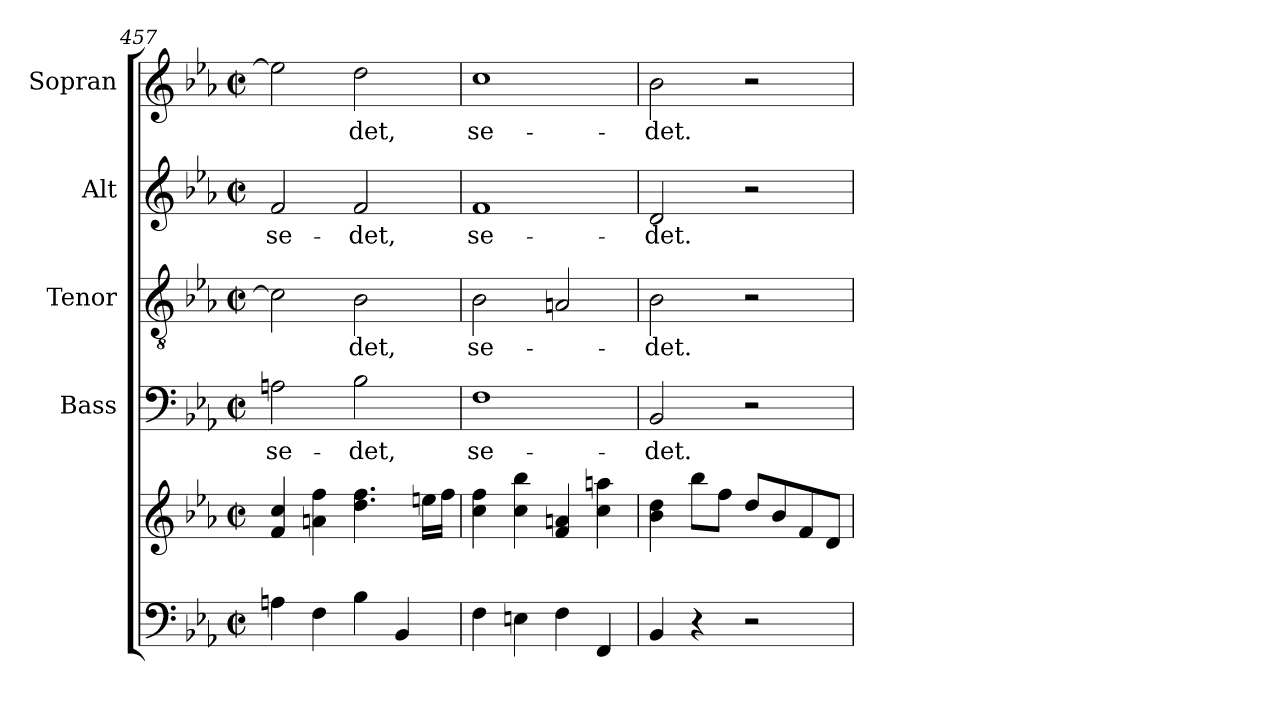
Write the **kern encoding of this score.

**kern	**kern	**kern	**text	**kern	**text	**kern	**text	**kern	**text
*part5	*part5	*part4	*part4	*part3	*part3	*part2	*part2	*part1	*part1
*staff6	*staff5	*staff4	*staff4	*staff3	*staff3	*staff2	*staff2	*staff1	*staff1
*	*	*I"Bass	*	*I"Tenor	*	*I"Alt	*	*I"Sopran	*
*	*	*I'B.	*	*I'T.	*	*I'A.	*	*I'S.	*
!!LO:PB:g=z
*clefF4	*clefG2	*clefF4	*	*clefGv2	*	*clefG2	*	*clefG2	*
*k[b-e-a-]	*k[b-e-a-]	*k[b-e-a-]	*	*k[b-e-a-]	*	*k[b-e-a-]	*	*k[b-e-a-]	*
*E-:	*E-:	*E-:	*	*E-:	*	*E-:	*	*E-:	*
*M2/2	*M2/2	*M2/2	*	*M2/2	*	*M2/2	*	*M2/2	*
*met(c|)	*met(c|)	*met(c|)	*	*met(c|)	*	*met(c|)	*	*met(c|)	*
=457	=457	=457	=457	=457	=457	=457	=457	=457	=457
!	!	!	!LO:LY:b	!	!	!	!LO:LY:b	!	!
4An\	4f/ 4cc/	2An\	se-	2c\]	.	2f/	se-	2ee-\]	.
4F\	4an\ 4ff\	.	.	.	.	.	.	.	.
!	!	!	!LO:LY:b	!	!LO:LY:b	!	!LO:LY:b	!	!LO:LY:b
4B-\	4.dd\ 4.ff\	2B-\	-det,	2B-\	-det,	2f/	-det,	2dd\	-det,
4BB-/	.	.	.	.	.	.	.	.	.
.	16een\LL	.	.	.	.	.	.	.	.
.	16ff\JJ	.	.	.	.	.	.	.	.
=458	=458	=458	=458	=458	=458	=458	=458	=458	=458
!	!	!	!LO:LY:b	!	!LO:LY:b	!	!LO:LY:b	!	!LO:LY:b
4F\	4cc\ 4ff\	1F	se-	2B-\	se-	1f	se-	1cc	se-
4En\	4cc\ 4bb-\	.	.	.	.	.	.	.	.
4F\	4f/ 4an/	.	.	2An/	.	.	.	.	.
4FF/	4cc\ 4aan\	.	.	.	.	.	.	.	.
=459	=459	=459	=459	=459	=459	=459	=459	=459	=459
!	!	!	!LO:LY:b	!	!LO:LY:b	!	!LO:LY:b	!	!LO:LY:b
4BB-/	4b-\ 4dd\	2BB-/	-det.	2B-\	-det.	2d/	-det.	2b-\	-det.
4r	8bb-\L	.	.	.	.	.	.	.	.
.	8ff\J	.	.	.	.	.	.	.	.
2r	8dd/L	2r	.	2r	.	2r	.	2r	.
.	8b-/	.	.	.	.	.	.	.	.
.	8f/	.	.	.	.	.	.	.	.
.	8d/J	.	.	.	.	.	.	.	.
=	=	=	=	=	=	=	=	=	=
*-	*-	*-	*-	*-	*-	*-	*-	*-	*-
